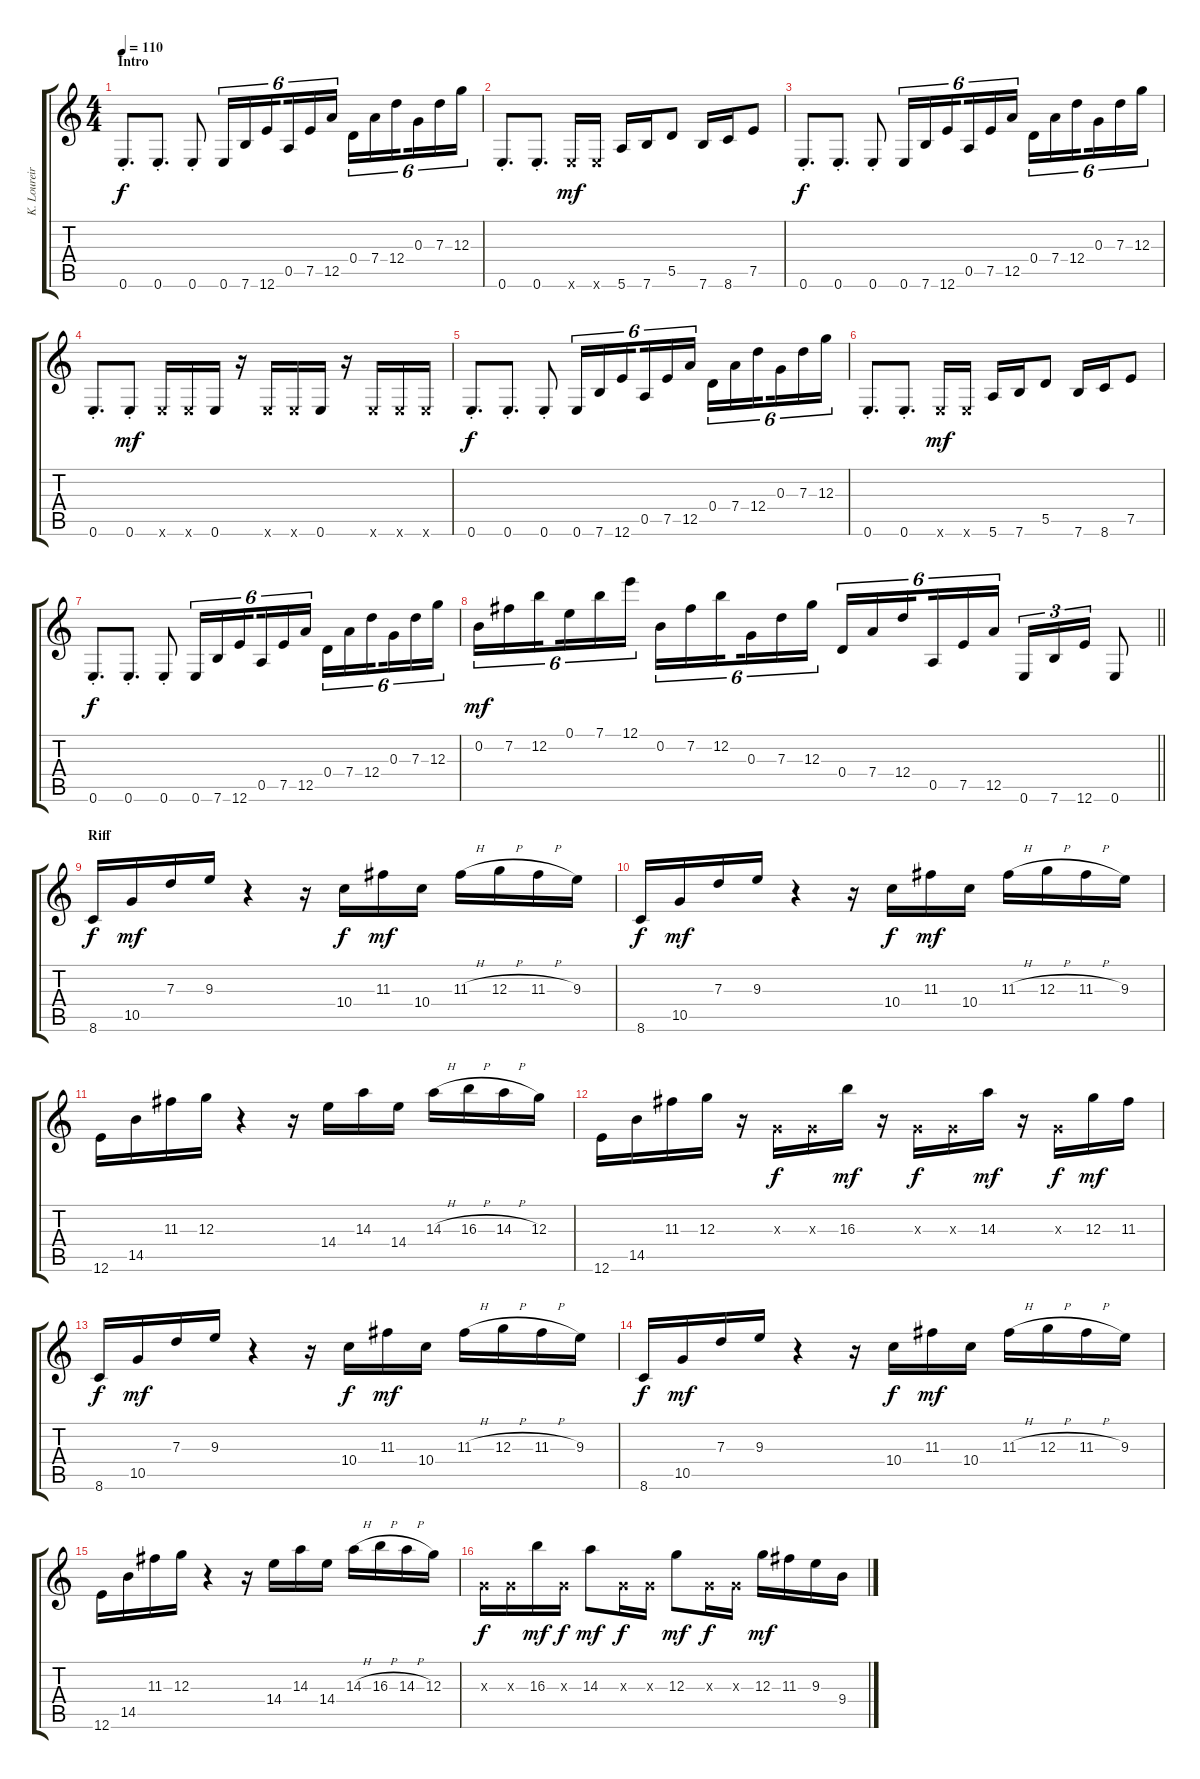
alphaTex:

\track ("K. Loureiro" "K. Loureir") {instrument distortionguitar}
\staff {score tabs}
\tuning (E4 B3 G3 D3 A2 E2) {hide}
\ts (4 4)
\section ("" "Intro")
\tempo 110
\clef g2
\ks c
0.6{st}.8{d dy f instrument distortionguitar} 0.6{st}.8{d} 0.6{st}.8 0.6.16{tu (6 4)} 7.6.16{tu (6 4)} 12.6.16{tu (6 4) beam splitsecondary} 0.5.16{tu (6 4)} 7.5.16{tu (6 4)} 12.5.16{tu (6 4)} 0.4.16{tu (6 4)} 7.4.16{tu (6 4)} 12.4.16{tu (6 4) beam splitsecondary} 0.3.16{tu (6 4)} 7.3.16{tu (6 4)} 12.3.16{tu (6 4)} |
0.6{st}.8{d} 0.6{st}.8{d} 0.6{x}.16{dy mf} 0.6{x}.16 5.6.16 7.6.16 5.5.8 7.6.16 8.6.16 7.5.8 |
0.6{st}.8{d dy f} 0.6{st}.8{d} 0.6{st}.8 0.6.16{tu (6 4)} 7.6.16{tu (6 4)} 12.6.16{tu (6 4) beam splitsecondary} 0.5.16{tu (6 4)} 7.5.16{tu (6 4)} 12.5.16{tu (6 4)} 0.4.16{tu (6 4)} 7.4.16{tu (6 4)} 12.4.16{tu (6 4) beam splitsecondary} 0.3.16{tu (6 4)} 7.3.16{tu (6 4)} 12.3.16{tu (6 4)} |
0.6{st}.8{d} 0.6{st}.8{dy mf} 0.6{x}.16 0.6{x}.16 0.6.16 r.16 0.6{x}.16 0.6{x}.16 0.6.16 r.16 0.6{x}.16 0.6{x}.16 0.6{x}.16 |
0.6{st}.8{d dy f} 0.6{st}.8{d} 0.6{st}.8 0.6.16{tu (6 4)} 7.6.16{tu (6 4)} 12.6.16{tu (6 4) beam splitsecondary} 0.5.16{tu (6 4)} 7.5.16{tu (6 4)} 12.5.16{tu (6 4)} 0.4.16{tu (6 4)} 7.4.16{tu (6 4)} 12.4.16{tu (6 4) beam splitsecondary} 0.3.16{tu (6 4)} 7.3.16{tu (6 4)} 12.3.16{tu (6 4)} |
0.6{st}.8{d} 0.6{st}.8{d} 0.6{x}.16{dy mf} 0.6{x}.16 5.6.16 7.6.16 5.5.8 7.6.16 8.6.16 7.5.8 |
0.6{st}.8{d dy f} 0.6{st}.8{d} 0.6{st}.8 0.6.16{tu (6 4)} 7.6.16{tu (6 4)} 12.6.16{tu (6 4) beam splitsecondary} 0.5.16{tu (6 4)} 7.5.16{tu (6 4)} 12.5.16{tu (6 4)} 0.4.16{tu (6 4)} 7.4.16{tu (6 4)} 12.4.16{tu (6 4) beam splitsecondary} 0.3.16{tu (6 4)} 7.3.16{tu (6 4)} 12.3.16{tu (6 4)} |
\barLineRight lightlight
0.2.16{tu (6 4) dy mf} 7.2.16{tu (6 4)} 12.2.16{tu (6 4) beam splitsecondary} 0.1.16{tu (6 4)} 7.1.16{tu (6 4)} 12.1.16{tu (6 4)} 0.2.16{tu (6 4)} 7.2.16{tu (6 4)} 12.2.16{tu (6 4) beam splitsecondary} 0.3.16{tu (6 4)} 7.3.16{tu (6 4)} 12.3.16{tu (6 4)} 0.4.16{tu (6 4)} 7.4.16{tu (6 4)} 12.4.16{tu (6 4) beam splitsecondary} 0.5.16{tu (6 4)} 7.5.16{tu (6 4)} 12.5.16{tu (6 4)} 0.6.16{tu (3 2)} 7.6.16{tu (3 2)} 12.6.16{tu (3 2)} 0.6.8 |
\section ("" "Riff")
8.6.16{dy f} 10.5.16{dy mf} 7.3.16 9.3.16 r.4 r.16 10.4.16{dy f} 11.3.16{dy mf} 10.4.16 11.3{h}.16 12.3{h}.16 11.3{h}.16 9.3.16 |
8.6.16{dy f} 10.5.16{dy mf} 7.3.16 9.3.16 r.4 r.16 10.4.16{dy f} 11.3.16{dy mf} 10.4.16 11.3{h}.16 12.3{h}.16 11.3{h}.16 9.3.16 |
12.6.16 14.5.16 11.3.16 12.3.16 r.4 r.16 14.4.16 14.3.16 14.4.16 14.3{h}.16 16.3{h}.16 14.3{h}.16 12.3.16 |
12.6.16 14.5.16 11.3.16 12.3.16 r.16 0.3{x}.16{dy f} 0.3{x}.16 16.3.16{dy mf} r.16 0.3{x}.16{dy f} 0.3{x}.16 14.3.16{dy mf} r.16 0.3{x}.16{dy f} 12.3.16{dy mf} 11.3.16 |
8.6.16{dy f} 10.5.16{dy mf} 7.3.16 9.3.16 r.4 r.16 10.4.16{dy f} 11.3.16{dy mf} 10.4.16 11.3{h}.16 12.3{h}.16 11.3{h}.16 9.3.16 |
8.6.16{dy f} 10.5.16{dy mf} 7.3.16 9.3.16 r.4 r.16 10.4.16{dy f} 11.3.16{dy mf} 10.4.16 11.3{h}.16 12.3{h}.16 11.3{h}.16 9.3.16 |
12.6.16 14.5.16 11.3.16 12.3.16 r.4 r.16 14.4.16 14.3.16 14.4.16 14.3{h}.16 16.3{h}.16 14.3{h}.16 12.3.16 |
0.3{x}.16{dy f} 0.3{x}.16 16.3.16{dy mf} 0.3{x}.16{dy f} 14.3.8{dy mf} 0.3{x}.16{dy f} 0.3{x}.16 12.3.8{dy mf} 0.3{x}.16{dy f} 0.3{x}.16 12.3.16{dy mf} 11.3.16 9.3.16 9.4.16
